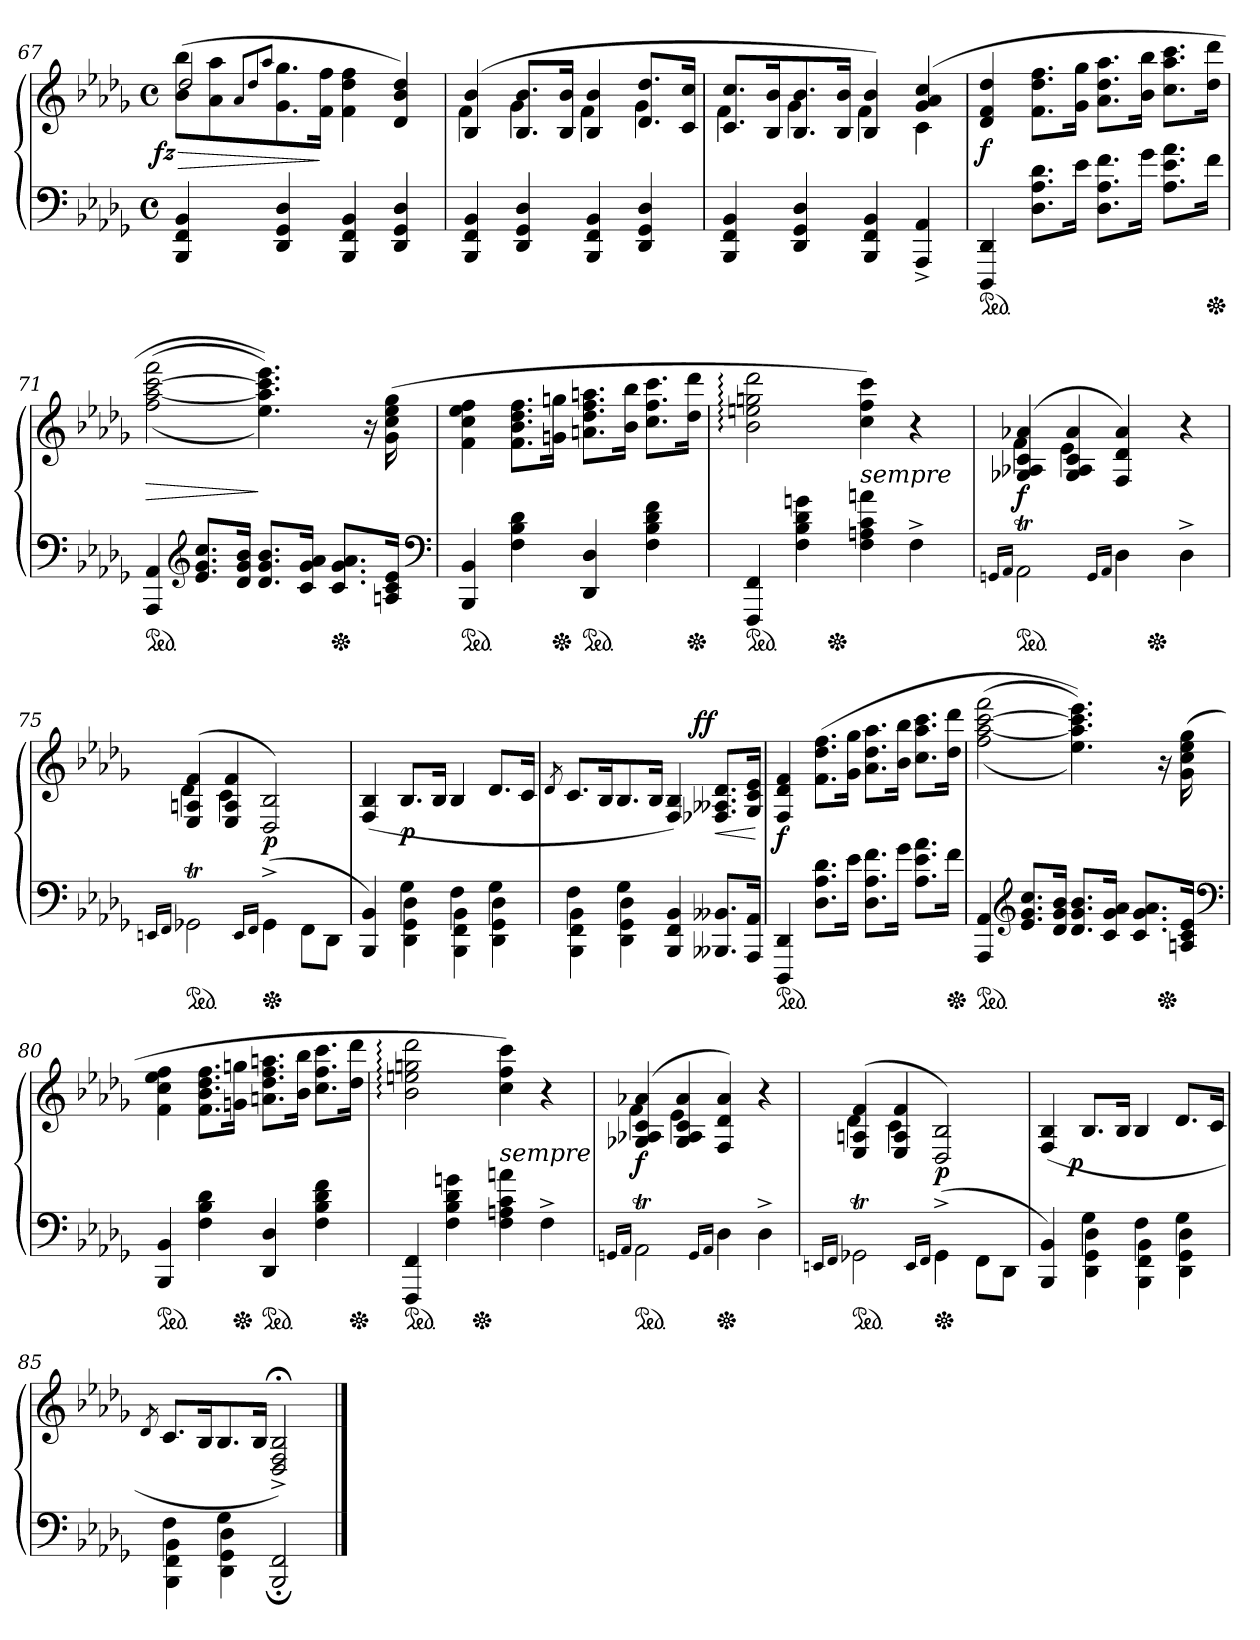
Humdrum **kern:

**kern	**kern	**dynam
*part1	*part1	*part1
*staff2	*staff1	*staff1/2
*clefF4	*clefG2	*
*k[b-e-a-d-g-]	*k[b-e-a-d-g-]	*
*M4/4	*M4/4	*
*met(c)	*met(c)	*
=67	=67	=67
*	*^	*
!	!	!	!LO:DY:n=1:rj
4BBB- 4FF 4BB-	(>8b-\ 8bb-\L	2dd-/	> fz
.	8a-\ 8aa-\	.	.
.	8qqa-/L	.	.
.	8qqdd-/	.	.
.	8qqaa-/J	.	.
4DD- 4GG- 4D-	8.g-\ 8.gg-\	.	.
.	16f\ 16ff\Jk	.	]
4BBB- 4FF 4BB-	4f 4dd- 4ff	2ryy	.
4DD- 4GG- 4D-	4d- 4b- 4dd-)	.	.
=68	=68	=68	=68
4BBB- 4FF 4BB-	(>4B- 4b-	4f	.
4DD- 4GG- 4D-	8.B- 8.b-L	4g-	.
.	16B- 16b-Jk	.	.
4BBB- 4FF 4BB-	4B- 4b-	4f	.
4DD- 4GG- 4D-	8.d- 8.dd-L	4g-	.
.	16c 16ccJk	.	.
=69	=69	=69	=69
4BBB- 4FF 4BB-	8.c 8.ccL	4f	.
.	16B- 16b-K	.	.
4DD- 4GG- 4D-	8.B- 8.b-	4g-	.
.	16B- 16b-Jk	.	.
4BBB- 4FF 4BB-	4B- 4b-)	4f	.
4AAA-^> 4AA-^>	(>4g- 4a- 4cc	4c	.
*	*v	*v	*
=70	=70	=70
*ped	*	*
4DDD- 4DD-	4d- 4f 4dd-	f
8.D- 8.A- 8.d-L	8.f 8.dd- 8.ffL	.
16e-Jk	16g- 16gg-Jk	.
8.D- 8.A- 8.fL	8.a- 8.dd- 8.aa-L	.
16g-Jk	16b- 16bb-Jk	.
8.A- 8.e- 8.a-L	8.cc 8.aa- 8.cccL	.
*Xped	*	*
16fJk	16dd- 16ddd-Jk	.
=71	=71	=71
*ped	*	*
4AAA- 4AA-	(<(>2ff [2aa- [2ccc 2fff	>
*clefG2	*	*
8.e- 8.g- 8.ccL	.	.
16d- 16g- 16b-Jk	.	.
8.d- 8.g- 8.b-L	4.ee- 4.aa-] 4.ccc] 4.eee-)))	]
16c 16g- 16a-Jk	.	.
*Xped	*	*
8.c 8.g- 8.a-L	.	.
.	16r	.
16An 16c 16e-Jk	(16g- 16cc 16ee- 16gg-	.
*clefF4	*	*
=72	=72	=72
*ped	*	*
4BBB- 4BB-	4f 4cc 4ee- 4ff	.
4F 4B- 4d-	8.f 8.b- 8.dd- 8.ffL	.
*Xped	*	*
.	16gn 16ggnJk	.
*ped	*	*
4DD- 4D-	8.an 8.dd- 8.ff 8.aanL	.
.	16b- 16bb-Jk	.
4F 4B- 4d- 4f	8.cc 8.ff 8.cccL	.
*Xped	*	*
.	16dd- 16ddd-Jk	.
=73	=73	=73
*ped	*	*
*	*^	*
4FFF 4FF	2b-: 2een: 2ggn: 2ddd-:	4.ryy	.
4F\ 4B-\ 4d-\ 4gn\	.	.	.
*Xped	*	*	*
.	.	2ryy	.
!LO:TX:a:i:t=sempre	!	!	!
4F\ 4An\ 4c\ 4an\	4cc\ 4ff\ 4ccc\)	.	.
4F^	4r	.	.
.	.	8ryy	.
*	*v	*v	*
=74	=74	=74
16qqGGn/LL	.	.
16qqAA-/JJ	.	.
*	*^	*
!LO:TX:a:color=crimson:t=⚠	!	!	!
*ped	*	*	*
*	*	*^	*
2AA-T\	(>4G-X 4A-X 4c 4a-X	4f	2ryy	f
.	4G-/ 4A-/ 4c/ 4a-/	4e-	.	.
16qqGG/LL	.	.	.	.
16qqAA-/JJ	.	.	.	.
4D-TTT\	4F/ 4d-/ 4a-/)	2ryy	8ryy	.
*Xped	*	*	*	*
.	.	.	4.ryy	.
4D-^	4r	.	.	.
*	*v	*v	*v	*
=75	=75	=75
16qqEEn/LL	.	.
16qqFF/JJ	.	.
*	*^	*
!LO:TX:a:color=crimson:t=⚠	!	!	!
*ped	*	*	*
2GG-XT\	(4E-/ 4An/ 4f/	4d-	.
.	4E-/ 4A/ 4f/	4c	.
16qqEE/LL	.	.	.
16qqFF/JJ	.	.	.
*Xped	*	*	*
(<4GG-TTT^<\	2D-/ 2B-/)	2ryy	p
8FF\L	.	.	.
8DD-\J	.	.	.
*	*v	*v	*
=76	=76	=76
*^	*	*
4ryy	4BBB- 4BB-)	(>4F/ 4B-/	.
4G-\	4DD- 4GG- 4D-	8.B-/L	p
.	.	16B-/Jk	.
4F\	4BBB- 4FF 4BB-	4B-/	.
4G-\	4DD- 4GG- 4D-	8.d-/L	.
.	.	16c/Jk	.
=77	=77	=77	=77
.	.	8qd-/	.
4F\	4BBB- 4FF 4BB-	8.c/L	.
.	.	16B-/K	.
4G-\	4DD- 4GG- 4D-	8.B-/	.
.	.	16B-/Jk	.
4ryy	4BBB- 4FF 4BB-	4F/ 4B-/)	.
!	!	!	!LO:DY:n=1:a:rj
4ryy	8.BBB--X 8.BB--XL	8.F-X/ 8.A--X/ 8.d-/L	< ff
.	16AAA- 16AA-Jk	16G-/ 16c/ 16e-/Jk	.
*v	*v	*	*
.	.	[
=78	=78	=78
*ped	*	*
4DDD-/ 4DD-/	4F/ 4d-/ 4f/	f
8.D- 8.A- 8.d-L	(8.f 8.dd- 8.ffL	.
16e-Jk	16g- 16gg-Jk	.
8.D- 8.A- 8.fL	8.a- 8.dd- 8.aa-L	.
16g-Jk	16b- 16bb-Jk	.
8.A- 8.e- 8.a-L	8.cc 8.aa- 8.cccL	.
*Xped	*	*
16fJk	16dd- 16ddd-Jk	.
=79	=79	=79
*ped	*	*
4AAA- 4AA-	(<(>2ff [2aa- [2ccc 2fff	.
*clefG2	*	*
8.e- 8.g- 8.ccL	.	.
16d- 16g- 16b-Jk	.	.
8.d- 8.g- 8.b-L	4.ee- 4.aa-] 4.ccc] 4.eee-)))	.
16c 16g- 16a-Jk	.	.
8.c 8.g- 8.a-L	.	.
*Xped	*	*
.	16r	.
16An 16c 16e-Jk	(>16g- 16cc 16ee- 16gg-	.
*clefF4	*	*
=80	=80	=80
*ped	*	*
4BBB- 4BB-	4f 4cc 4ee- 4ff	.
4F 4B- 4d-	8.f 8.b- 8.dd- 8.ffL	.
*Xped	*	*
.	16gn 16ggnJk	.
*ped	*	*
4DD- 4D-	8.an 8.dd- 8.ff 8.aanL	.
.	16b- 16bb-Jk	.
4F 4B- 4d- 4f	8.cc 8.ff 8.cccL	.
*Xped	*	*
.	16dd- 16ddd-Jk	.
=81	=81	=81
*ped	*	*
*	*^	*
4FFF 4FF	2b-: 2een: 2ggn: 2ddd-:	4.ryy	.
4F\ 4B-\ 4d-\ 4gn\	.	.	.
*Xped	*	*	*
.	.	2ryy	.
!LO:TX:a:i:t=sempre	!	!	!
4F\ 4An\ 4c\ 4an\	4cc\ 4ff\ 4ccc\)	.	.
4F^	4r	.	.
.	.	8ryy	.
=82	=82	=82	=82
16qqGGn/LL	.	.	.
16qqAA-/JJ	.	.	.
!LO:TX:a:color=crimson:t=⚠	!	!	!
*ped	*	*	*
2AA-T\	(4G-X 4A-X 4c 4a-X	4f	f
.	4G-/ 4A-/ 4c/ 4a-/	4e-	.
16qqGG/LL	.	.	.
16qqAA-/JJ	.	.	.
*Xped	*	*	*
4D-TTT\	4F/ 4d-/ 4a-/)	2ryy	.
4D-^	4r	.	.
=83	=83	=83	=83
16qqEEn/LL	.	.	.
16qqFF/JJ	.	.	.
!LO:TX:a:color=crimson:t=⚠	!	!	!
*ped	*	*	*
2GG-XT\	(4E-/ 4An/ 4f/	4d-	.
.	4E-/ 4A/ 4f/	4c	.
16qqEE/LL	.	.	.
16qqFF/JJ	.	.	.
!LO:TX:a:color=crimson:t=⚠	!	!	!
*Xped	*	*	*
(4GG-TTT^<\	2D-/ 2B-/)	2ryy	p
8FF\L	.	.	.
8DD-\J	.	.	.
*	*v	*v	*
=84	=84	=84
*^	*	*
4ryy	4BBB- 4BB-)	(>4F/ 4B-/	.
!	!	!	!LO:DY:rj
4G-\	4DD- 4GG- 4D-	8.B-/L	p
.	.	16B-/Jk	.
4F\	4BBB- 4FF 4BB-	4B-/	.
4G-\	4DD- 4GG- 4D-	8.d-/L	.
.	.	16c/Jk	.
=85	=85	=85	=85
.	.	8qd-/	.
4F\	4BBB- 4FF 4BB-	8.c/L	.
.	.	16B-/K	.
4G-\	4DD- 4GG- 4D-	8.B-/	.
.	.	16B-/Jk	.
2ryy	2BBB-;< 2FF;<	2D-;<^>/ 2F;<^>/ 2B-;<^>/)	.
*v	*v	*	*
==	==	==
*-	*-	*-
